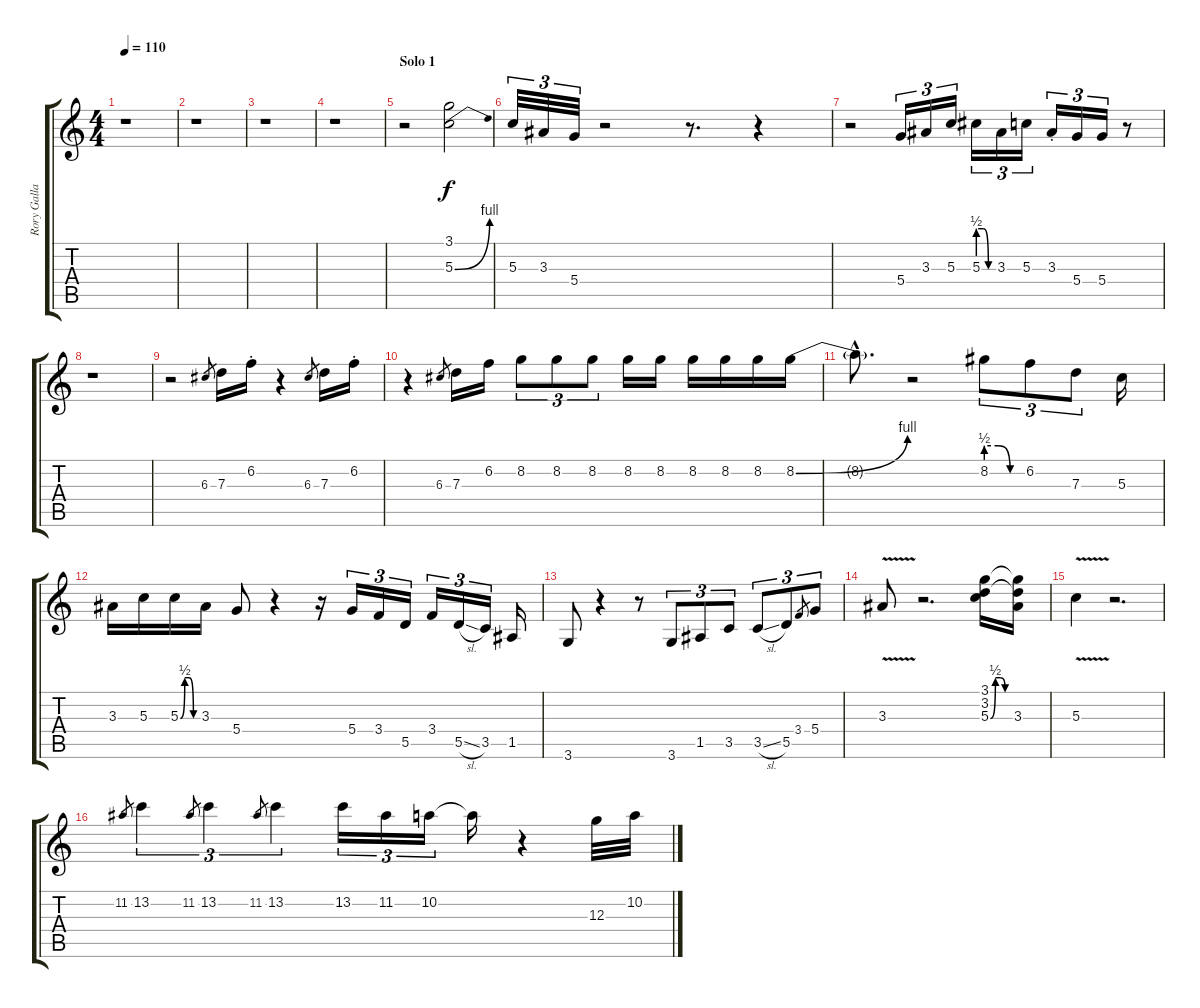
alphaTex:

\track ("Rory Gallagher" "Rory Galla") {instrument distortionguitar}
\staff {score tabs}
\tuning (E4 B3 G3 D3 A2 E2) {hide}
\ts (4 4)
\tempo 110
\clef g2
\ks c
r.1{dy f instrument distortionguitar} |
r.1 |
r.1 |
r.1 |
\section ("" "Solo 1")
r.2 (3.1 5.3{be (bend 0 0 60 4)}).2 |
5.3.32{tu (3 2)} 3.3.32{tu (3 2)} 5.4.32{tu (3 2)} r.2 r.8{d} r.4 |
r.2 5.4.16{tu (3 2)} 3.3.16{tu (3 2)} 5.3.16{tu (3 2)} 5.3{be (custom 0 2 20 2 40 0 60 0)}.16{tu (3 2)} 3.3.16{tu (3 2)} 5.3.16{tu (3 2)} 3.3{st}.16{tu (3 2)} 5.4.16{tu (3 2)} 5.4.16{tu (3 2)} r.8 |
r.1 |
r.2 6.3.8{gr} 7.3.16 6.2{st}.16 r.4 6.3.8{gr} 7.3.16 6.2{st}.16 |
r.4 6.3.8{gr} 7.3.16 6.2.16 8.2.8{tu (3 2)} 8.2.8{tu (3 2)} 8.2.8{tu (3 2)} 8.2.16 8.2.16 8.2.16 8.2.16 8.2.16 8.2{be (bend 0 0 60 4)}.16 |
8.2{hac t}.8{d} r.2 8.2{be (custom 0 2 20 2 40 0 60 0)}.8{tu (3 2)} 6.2.8{tu (3 2)} 7.3.8{tu (3 2)} 5.3.16 |
3.3.16 5.3.16 5.3{be (custom 0 0 15 2 30 2 45 0 60 0)}.16 3.3.16 5.4.8 r.4 r.16 5.4.16{tu (3 2)} 3.4.16{tu (3 2)} 5.5.16{tu (3 2)} 3.4.16{tu (3 2)} 5.5{sl}.16{tu (3 2)} 3.5.16{tu (3 2)} 1.5.16 |
3.6.8 r.4 r.8 3.6.8{tu (3 2)} 1.5.8{tu (3 2)} 3.5.8{tu (3 2)} 3.5{sl}.8{tu (3 2)} 5.5.8{tu (3 2)} 3.4.8{gr} 5.4.8{tu (3 2)} |
3.3{v}.8 r.2{d} (3.1 3.2 5.3{be (custom 0 0 15 2 30 2 45 0 60 0)}).16 (3.1{t} 3.2{t} 3.3).16 |
5.3{v}.4 r.2{d} |
11.2.8{gr} 13.2.4{tu (3 2)} 11.2.8{gr} 13.2.4{tu (3 2)} 11.2.8{gr} 13.2.4{tu (3 2)} 13.2.16{tu (3 2)} 11.2.16{tu (3 2)} 10.2.16{tu (3 2)} 10.2{t}.16 r.4 12.3.32 10.2.32
